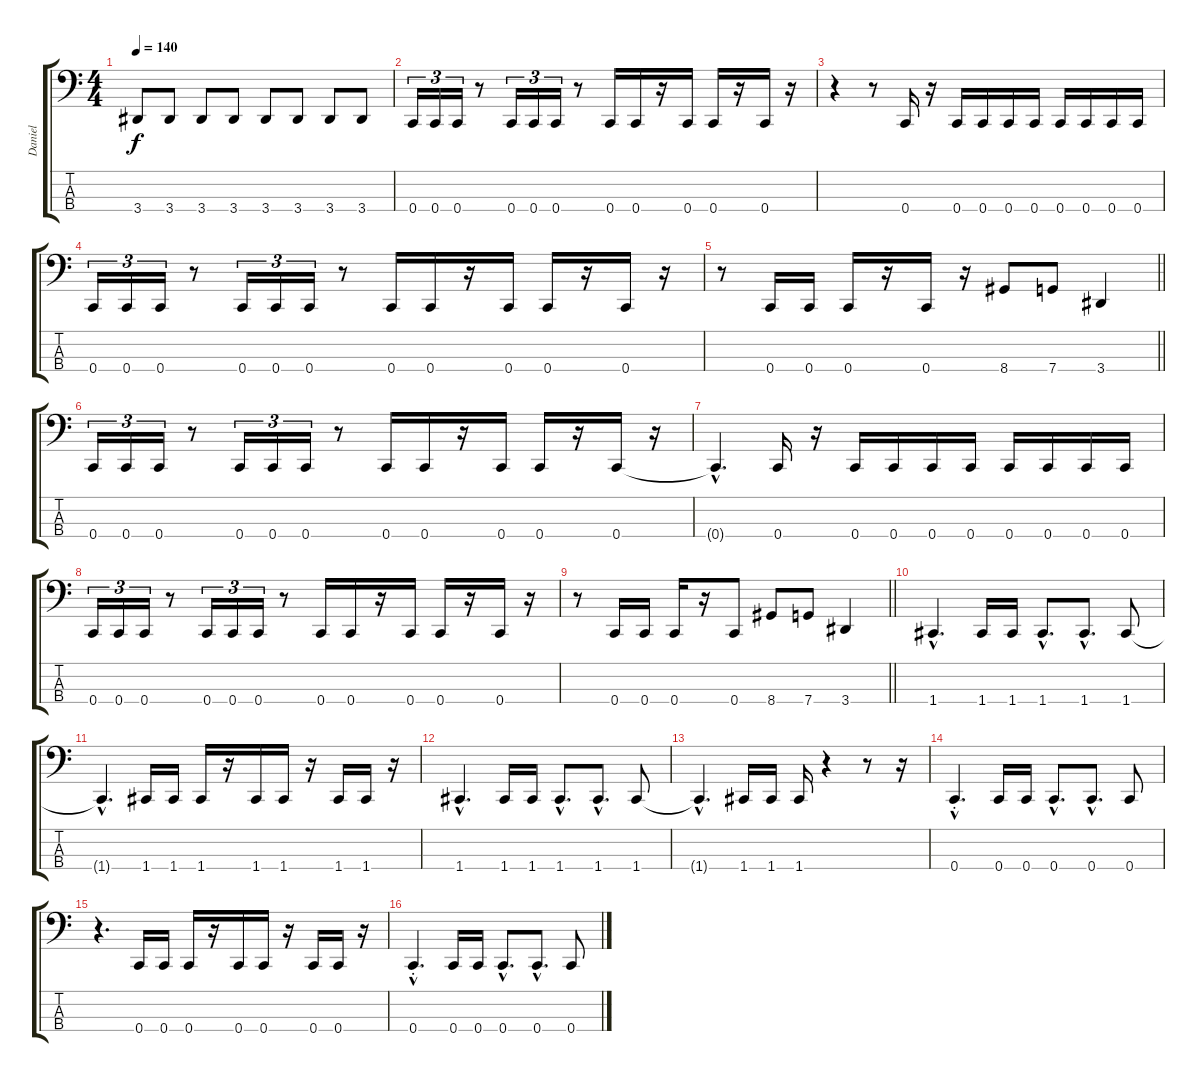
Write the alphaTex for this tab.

\track ("Daniel" "Daniel") {instrument electricbasspick}
\staff {score tabs}
\tuning (F2 C2 G1 C1) {hide}
\ts (4 4)
\tempo 140
\clef f4
\ks c
3.4.8{dy f} 3.4.8 3.4.8 3.4.8 3.4.8 3.4.8 3.4.8 3.4.8 |
0.4.16{tu (3 2)} 0.4.16{tu (3 2)} 0.4.16{tu (3 2)} r.8 0.4.16{tu (3 2)} 0.4.16{tu (3 2)} 0.4.16{tu (3 2)} r.8 0.4.16 0.4.16 r.16 0.4.16 0.4.16 r.16 0.4.16 r.16 |
r.4 r.8 0.4.16 r.16 0.4.16 0.4.16 0.4.16 0.4.16 0.4.16 0.4.16 0.4.16 0.4.16 |
0.4.16{tu (3 2)} 0.4.16{tu (3 2)} 0.4.16{tu (3 2)} r.8 0.4.16{tu (3 2)} 0.4.16{tu (3 2)} 0.4.16{tu (3 2)} r.8 0.4.16 0.4.16 r.16 0.4.16 0.4.16 r.16 0.4.16 r.16 |
\barLineRight lightlight
r.8 0.4.16 0.4.16 0.4.16 r.16 0.4.16 r.16 8.4.8 7.4.8 3.4.4 |
0.4.16{tu (3 2)} 0.4.16{tu (3 2)} 0.4.16{tu (3 2)} r.8 0.4.16{tu (3 2)} 0.4.16{tu (3 2)} 0.4.16{tu (3 2)} r.8 0.4.16 0.4.16 r.16 0.4.16 0.4.16 r.16 0.4.16 r.16 |
0.4{hac t}.4{d} 0.4.16 r.16 0.4.16 0.4.16 0.4.16 0.4.16 0.4.16 0.4.16 0.4.16 0.4.16 |
0.4.16{tu (3 2)} 0.4.16{tu (3 2)} 0.4.16{tu (3 2)} r.8 0.4.16{tu (3 2)} 0.4.16{tu (3 2)} 0.4.16{tu (3 2)} r.8 0.4.16 0.4.16 r.16 0.4.16 0.4.16 r.16 0.4.16 r.16 |
\barLineRight lightlight
r.8 0.4.16 0.4.16 0.4.16 r.16 0.4.8 8.4.8 7.4.8 3.4.4 |
1.4{hac}.4{d} 1.4.16 1.4.16 1.4{hac}.8{d} 1.4{hac}.8{d} 1.4.8 |
1.4{hac t}.4{d} 1.4.16 1.4.16 1.4.16 r.16 1.4.16 1.4.16 r.16 1.4.16 1.4.16 r.16 |
1.4{hac}.4{d} 1.4.16 1.4.16 1.4{hac}.8{d} 1.4{hac}.8{d} 1.4.8 |
1.4{hac t}.4{d} 1.4.16 1.4.16 1.4.16 r.4 r.8 r.16 |
0.4{hac st}.4{d} 0.4.16 0.4.16 0.4{hac}.8{d} 0.4{hac}.8{d} 0.4.8 |
r.4{d} 0.4.16 0.4.16 0.4.16 r.16 0.4.16 0.4.16 r.16 0.4.16 0.4.16 r.16 |
0.4{hac st}.4{d} 0.4.16 0.4.16 0.4{hac}.8{d} 0.4{hac}.8{d} 0.4.8
